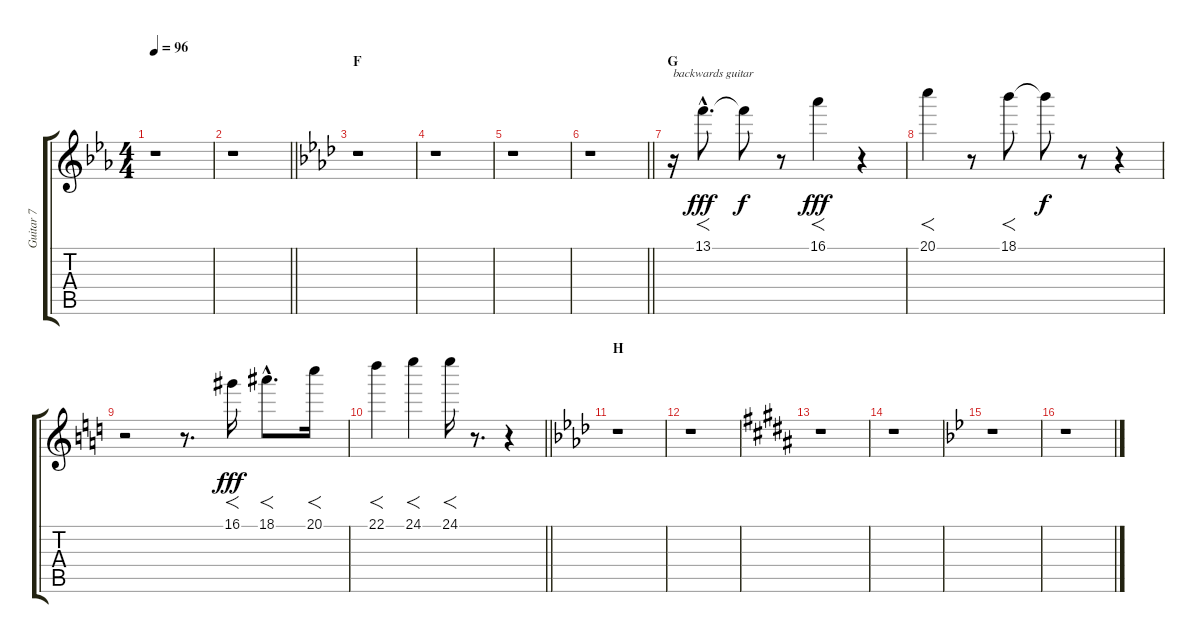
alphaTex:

\track ("Guitar 7" "Guitar 7") {instrument distortionguitar}
\staff {score tabs}
\tuning (E4 B3 G3 D3 A2 E2) {hide}
\ts (4 4)
\tempo 96
\clef g2
\ks eb
r.1{dy fff} |
\barLineRight lightlight
r.1 |
\section ("" "F")
\ks ab
r.1 |
r.1 |
r.1 |
\barLineRight lightlight
r.1 |
\section ("" "G")
r.16{txt "backwards guitar"} 13.1{hac}.8{f d} 13.1{t}.8{dy f} r.8 16.1.4{f dy fff} r.4 |
20.1.4{f} r.8 18.1.8{f} 18.1{t}.8{dy f} r.8 r.4 |
\ks c
r.2 r.8{d} 16.1.16{f dy fff} 18.1{hac}.8{f d} 20.1.16{f} |
\barLineRight lightlight
22.1.4{f} 24.1.4{f} 24.1.16{f} r.8{d} r.4 |
\section ("" "H")
\ks ab
r.1 |
r.1 |
\ks b
r.1 |
r.1 |
\ks bb
r.1 |
r.1
